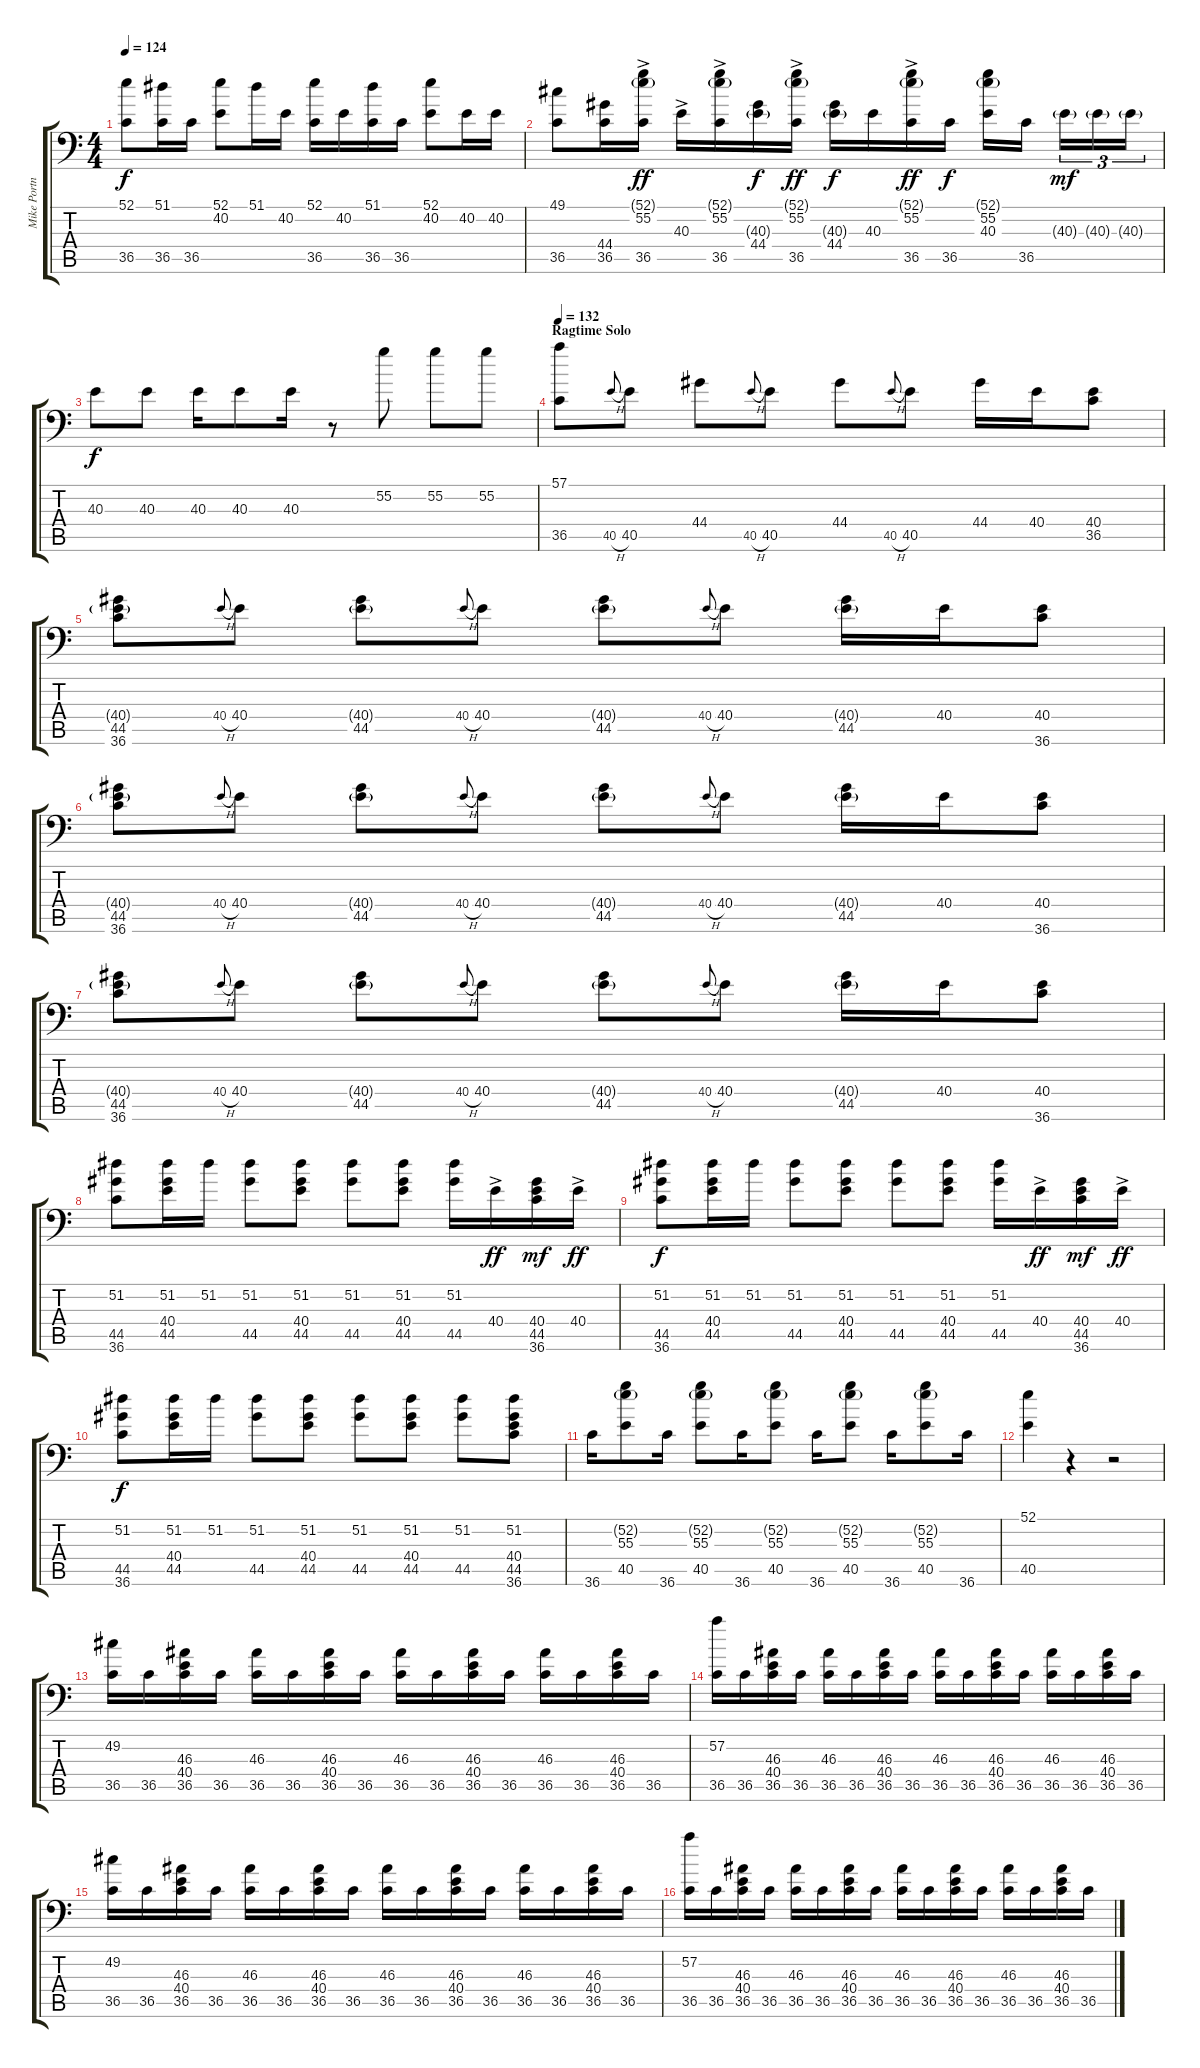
\track ("Mike Portnoy" "Mike Portn") {instrument acousticgrandpiano}
\staff {score tabs}
\tuning (C-1 C-1 C-1 C-1 C-1 C-1) {hide}
\ts (4 4)
\tempo 124
\clef f4
\ks c
(52.1 36.5).8{dy f} (51.1 36.5).16 36.5.16 (52.1 40.2).8 51.1.16 40.2.16 (52.1 36.5).16 40.2.16 (51.1 36.5).16 36.5.16 (52.1 40.2).8 40.2.16 40.2.16 |
(49.1 36.5).8 (44.4 36.5).16 (52.1{g} 55.2{ac} 36.5{ac}).16{dy ff} 40.3{ac}.16 (52.1{g} 55.2{ac} 36.5{ac}).16 (40.3{g} 44.4).16{dy f} (52.1{g} 55.2{ac} 36.5{ac}).16{dy ff} (40.3{g} 44.4).16{dy f} 40.3.16 (52.1{g} 55.2{ac} 36.5{ac}).16{dy ff} 36.5.16{dy f} (52.1{g} 55.2 40.3).16 36.5.16 40.3{g}.16{tu (3 2) dy mf} 40.3{g}.16{tu (3 2)} 40.3{g}.16{tu (3 2)} |
40.3.8{dy f} 40.3.8 40.3.16 40.3.8 40.3.16 r.8 55.2.8 55.2.8 55.2.8 |
\section ("" "Ragtime Solo")
\tempo 132
(57.1 36.5).8 40.5{h}.8{gr onbeat} 40.5.8 44.4.8 40.5{h}.8{gr onbeat} 40.5.8 44.4.8 40.5{h}.8{gr onbeat} 40.5.8 44.4.16 40.4.16 (40.4 36.5).8 |
(40.4{g} 44.5 36.6).8 40.4{h}.8{gr onbeat} 40.4.8 (40.4{g} 44.5).8 40.4{h}.8{gr onbeat} 40.4.8 (40.4{g} 44.5).8 40.4{h}.8{gr onbeat} 40.4.8 (40.4{g} 44.5).16 40.4.16 (40.4 36.6).8 |
(40.4{g} 44.5 36.6).8 40.4{h}.8{gr onbeat} 40.4.8 (40.4{g} 44.5).8 40.4{h}.8{gr onbeat} 40.4.8 (40.4{g} 44.5).8 40.4{h}.8{gr onbeat} 40.4.8 (40.4{g} 44.5).16 40.4.16 (40.4 36.6).8 |
(40.4{g} 44.5 36.6).8 40.4{h}.8{gr onbeat} 40.4.8 (40.4{g} 44.5).8 40.4{h}.8{gr onbeat} 40.4.8 (40.4{g} 44.5).8 40.4{h}.8{gr onbeat} 40.4.8 (40.4{g} 44.5).16 40.4.16 (40.4 36.6).8 |
(51.2 44.5 36.6).8 (51.2 40.4 44.5).16 51.2.16 (51.2 44.5).8 (51.2 40.4 44.5).8 (51.2 44.5).8 (51.2 40.4 44.5).8 (51.2 44.5).16 40.4{ac}.16{dy ff} (40.4 44.5 36.6).16{dy mf} 40.4{ac}.16{dy ff} |
(51.2 44.5 36.6).8{dy f} (51.2 40.4 44.5).16 51.2.16 (51.2 44.5).8 (51.2 40.4 44.5).8 (51.2 44.5).8 (51.2 40.4 44.5).8 (51.2 44.5).16 40.4{ac}.16{dy ff} (40.4 44.5 36.6).16{dy mf} 40.4{ac}.16{dy ff} |
(51.2 44.5 36.6).8{dy f} (51.2 40.4 44.5).16 51.2.16 (51.2 44.5).8 (51.2 40.4 44.5).8 (51.2 44.5).8 (51.2 40.4 44.5).8 (51.2 44.5).8 (51.2 40.4 44.5 36.6).8 |
36.6.16 (52.2{g} 55.3 40.5).8 36.6.16 (52.2{g} 55.3 40.5).8 36.6.16 (52.2{g} 55.3 40.5).8 36.6.16 (52.2{g} 55.3 40.5).8 36.6.16 (52.2{g} 55.3 40.5).8 36.6.16 |
(52.1 40.5).4 r.4 r.2 |
(49.2 36.5).16 36.5.16 (46.3 40.4 36.5).16 36.5.16 (46.3 36.5).16 36.5.16 (46.3 40.4 36.5).16 36.5.16 (46.3 36.5).16 36.5.16 (46.3 40.4 36.5).16 36.5.16 (46.3 36.5).16 36.5.16 (46.3 40.4 36.5).16 36.5.16 |
(57.2 36.5).16 36.5.16 (46.3 40.4 36.5).16 36.5.16 (46.3 36.5).16 36.5.16 (46.3 40.4 36.5).16 36.5.16 (46.3 36.5).16 36.5.16 (46.3 40.4 36.5).16 36.5.16 (46.3 36.5).16 36.5.16 (46.3 40.4 36.5).16 36.5.16 |
(49.2 36.5).16 36.5.16 (46.3 40.4 36.5).16 36.5.16 (46.3 36.5).16 36.5.16 (46.3 40.4 36.5).16 36.5.16 (46.3 36.5).16 36.5.16 (46.3 40.4 36.5).16 36.5.16 (46.3 36.5).16 36.5.16 (46.3 40.4 36.5).16 36.5.16 |
(57.2 36.5).16 36.5.16 (46.3 40.4 36.5).16 36.5.16 (46.3 36.5).16 36.5.16 (46.3 40.4 36.5).16 36.5.16 (46.3 36.5).16 36.5.16 (46.3 40.4 36.5).16 36.5.16 (46.3 36.5).16 36.5.16 (46.3 40.4 36.5).16 36.5.16
